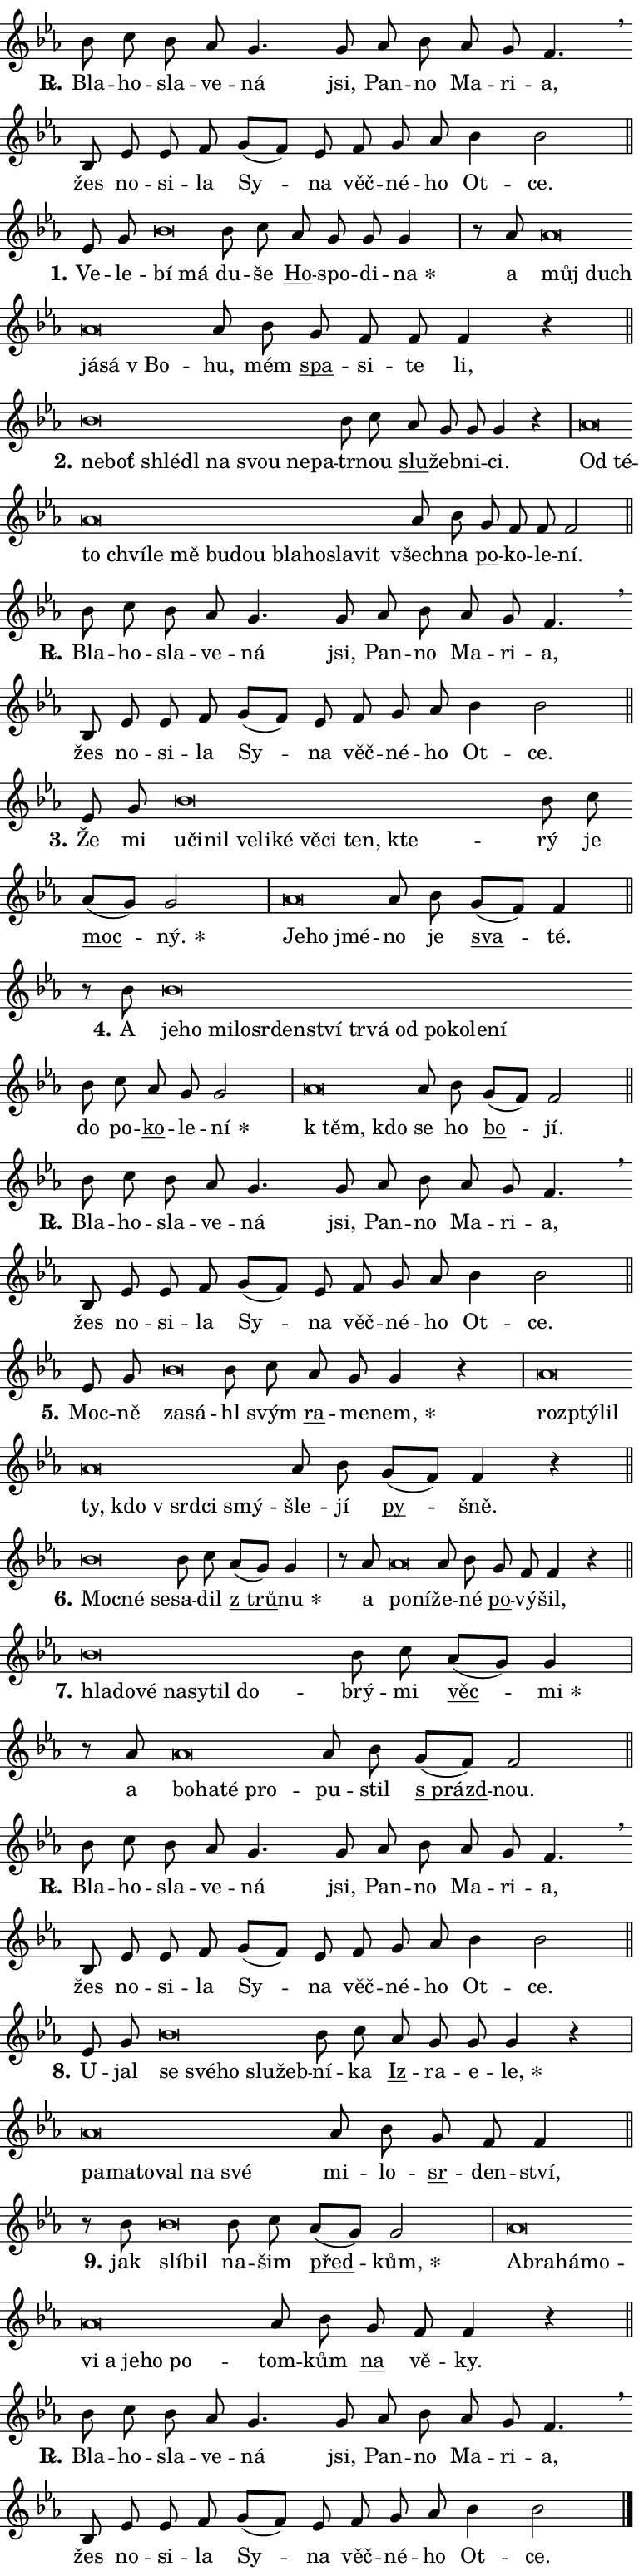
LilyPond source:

\version "2.24.0"
\header { tagline = "" }
\paper {
  indent = 0\cm
  top-margin = 0\cm
  right-margin = 0.13\cm % to fit lyric hyphens
  bottom-margin = 0\cm
  left-margin = 0\cm
  paper-width = 13\cm
  page-breaking = #ly:one-page-breaking
  system-system-spacing.basic-distance = #11
  score-system-spacing.basic-distance = #11
  ragged-last = ##f
}


%% Author: Thomas Morley
%% https://lists.gnu.org/archive/html/lilypond-user/2020-05/msg00002.html
#(define (line-position grob)
"Returns position of @var[grob} in current system:
   @code{'start}, if at first time-step
   @code{'end}, if at last time-step
   @code{'middle} otherwise
"
  (let* ((col (ly:item-get-column grob))
         (ln (ly:grob-object col 'left-neighbor))
         (rn (ly:grob-object col 'right-neighbor))
         (col-to-check-left (if (ly:grob? ln) ln col))
         (col-to-check-right (if (ly:grob? rn) rn col))
         (break-dir-left
           (and
             (ly:grob-property col-to-check-left 'non-musical #f)
             (ly:item-break-dir col-to-check-left)))
         (break-dir-right
           (and
             (ly:grob-property col-to-check-right 'non-musical #f)
             (ly:item-break-dir col-to-check-right))))
        (cond ((eqv? 1 break-dir-left) 'start)
              ((eqv? -1 break-dir-right) 'end)
              (else 'middle))))

#(define (tranparent-at-line-position vctor)
  (lambda (grob)
  "Relying on @code{line-position} select the relevant enry from @var{vctor}.
Used to determine transparency,"
    (case (line-position grob)
      ((end) (not (vector-ref vctor 0)))
      ((middle) (not (vector-ref vctor 1)))
      ((start) (not (vector-ref vctor 2))))))

noteHeadBreakVisibility =
#(define-music-function (break-visibility)(vector?)
"Makes @code{NoteHead}s transparent relying on @var{break-visibility}"
#{
  \override NoteHead.transparent =
    #(tranparent-at-line-position break-visibility)
#})

#(define delete-ledgers-for-transparent-note-heads
  (lambda (grob)
    "Reads whether a @code{NoteHead} is transparent.
If so this @code{NoteHead} is removed from @code{'note-heads} from
@var{grob}, which is supposed to be @code{LedgerLineSpanner}.
As a result ledgers are not printed for this @code{NoteHead}"
    (let* ((nhds-array (ly:grob-object grob 'note-heads))
           (nhds-list
             (if (ly:grob-array? nhds-array)
                 (ly:grob-array->list nhds-array)
                 '()))
           ;; Relies on the transparent-property being done before
           ;; Staff.LedgerLineSpanner.after-line-breaking is executed.
           ;; This is fragile ...
           (to-keep
             (remove
               (lambda (nhd)
                 (ly:grob-property nhd 'transparent #f))
               nhds-list)))
      ;; TODO find a better method to iterate over grob-arrays, similiar
      ;; to filter/remove etc for lists
      ;; For now rebuilt from scratch
      (set! (ly:grob-object grob 'note-heads)  '())
      (for-each
        (lambda (nhd)
          (ly:pointer-group-interface::add-grob grob 'note-heads nhd))
        to-keep))))

squashNotes = {
  \override NoteHead.X-extent = #'(-0.2 . 0.2)
  \override NoteHead.Y-extent = #'(-0.75 . 0)
  \override NoteHead.stencil =
    #(lambda (grob)
       (let ((pos (ly:grob-property grob 'staff-position)))
         (begin
           (if (< pos -7) (display "ERROR: Lower brevis then expected\n") (display ""))
           (if (<= pos -6) ly:text-interface::print ly:note-head::print))))
}
unSquashNotes = {
  \revert NoteHead.X-extent
  \revert NoteHead.Y-extent
  \revert NoteHead.stencil
}

hideNotes = \noteHeadBreakVisibility #begin-of-line-visible
unHideNotes = \noteHeadBreakVisibility #all-visible

% work-around for resetting accidentals
% https://lilypond.org/doc/v2.23/Documentation/notation/displaying-rhythms#unmetered-music
cadenzaMeasure = {
  \cadenzaOff
  \partial 1024 s1024
  \cadenzaOn
}

#(define-markup-command (accent layout props text) (markup?)
  "Underline accented syllable"
  (interpret-markup layout props
    #{\markup \override #'(offset . 4.3) \underline { #text }#}))

responsum = \markup \concat {
  "R" \hspace #-1.05 \path #0.1 #'((moveto 0 0.07) (lineto 0.9 0.8)) \hspace #0.05 "."
}

spaceSize = #0.6828661417322834 % exact space size for TeX Gyre Schola

\layout {
  \context {
    \Staff
    \remove "Time_signature_engraver"
    \override LedgerLineSpanner.after-line-breaking = #delete-ledgers-for-transparent-note-heads
  }
  \context {
    \Lyrics {
      \override LyricSpace.minimum-distance = \spaceSize
      \override LyricText.font-name = #"TeX Gyre Schola"
      \override LyricText.font-size = 1
      \override StanzaNumber.font-name = #"TeX Gyre Schola Bold"
      \override StanzaNumber.font-size = 1
    }
  }
  \context {
    \Score 
    \override NoteHead.text =
      #(lambda (grob) 
        (let ((pos (ly:grob-property grob 'staff-position)))
          #{\markup {
            \combine
              \halign #-0.55 \raise #(if (= pos -6) 0 0.5) \override #'(thickness . 2) \draw-line #'(3.2 . 0)
              \musicglyph "noteheads.sM1"
          }#}))
  }
}

% magnetic-lyrics.ily
%
%   written by
%     Jean Abou Samra <jean@abou-samra.fr>
%     Werner Lemberg <wl@gnu.org>
%
%   adapted by
%     Jiri Hon <jiri.hon@gmail.com>
%
% Version 2022-Apr-15

% https://www.mail-archive.com/lilypond-user@gnu.org/msg149350.html

#(define (Left_hyphen_pointer_engraver context)
   "Collect syllable-hyphen-syllable occurrences in lyrics and store
them in properties.  This engraver only looks to the left.  For
example, if the lyrics input is @code{foo -- bar}, it does the
following.

@itemize @bullet
@item
Set the @code{text} property of the @code{LyricHyphen} grob between
@q{foo} and @q{bar} to @code{foo}.

@item
Set the @code{left-hyphen} property of the @code{LyricText} grob with
text @q{foo} to the @code{LyricHyphen} grob between @q{foo} and
@q{bar}.
@end itemize

Use this auxiliary engraver in combination with the
@code{lyric-@/text::@/apply-@/magnetic-@/offset!} hook."
   (let ((hyphen #f)
         (text #f))
     (make-engraver
      (acknowledgers
       ((lyric-syllable-interface engraver grob source-engraver)
        (set! text grob)))
      (end-acknowledgers
       ((lyric-hyphen-interface engraver grob source-engraver)
        ;(when (not (grob::has-interface grob 'lyric-space-interface))
          (set! hyphen grob)));)
      ((stop-translation-timestep engraver)
       (when (and text hyphen)
         (ly:grob-set-object! text 'left-hyphen hyphen))
       (set! text #f)
       (set! hyphen #f)))))

#(define (lyric-text::apply-magnetic-offset! grob)
   "If the space between two syllables is less than the value in
property @code{LyricText@/.details@/.squash-threshold}, move the right
syllable to the left so that it gets concatenated with the left
syllable.

Use this function as a hook for
@code{LyricText@/.after-@/line-@/breaking} if the
@code{Left_@/hyphen_@/pointer_@/engraver} is active."
   (let ((hyphen (ly:grob-object grob 'left-hyphen #f)))
     (when hyphen
       (let ((left-text (ly:spanner-bound hyphen LEFT)))
         (when (grob::has-interface left-text 'lyric-syllable-interface)
           (let* ((common (ly:grob-common-refpoint grob left-text X))
                  (this-x-ext (ly:grob-extent grob common X))
                  (left-x-ext
                   (begin
                     ;; Trigger magnetism for left-text.
                     (ly:grob-property left-text 'after-line-breaking)
                     (ly:grob-extent left-text common X)))
                  ;; `delta` is the gap width between two syllables.
                  (delta (- (interval-start this-x-ext)
                            (interval-end left-x-ext)))
                  (details (ly:grob-property grob 'details))
                  (threshold (assoc-get 'squash-threshold details 0.2)))
             (when (< delta threshold)
               (let* (;; We have to manipulate the input text so that
                      ;; ligatures crossing syllable boundaries are not
                      ;; disabled.  For languages based on the Latin
                      ;; script this is essentially a beautification.
                      ;; However, for non-Western scripts it can be a
                      ;; necessity.
                      (lt (ly:grob-property left-text 'text))
                      (rt (ly:grob-property grob 'text))
                      (is-space (grob::has-interface hyphen 'lyric-space-interface))
                      (space (if is-space " " ""))
                      (extra-delta (if is-space spaceSize 0))
                      ;; Append new syllable.
                      (ltrt-space (if (and (string? lt) (string? rt))
                                (string-append lt space rt)
                                (make-concat-markup (list lt space rt))))
                      ;; Right-align `ltrt` to the right side.
                      (ltrt-space-markup (grob-interpret-markup
                               grob
                               (make-translate-markup
                                (cons (interval-length this-x-ext) 0)
                                (make-right-align-markup ltrt-space)))))
                 (begin
                   ;; Don't print `left-text`.
                   (ly:grob-set-property! left-text 'stencil #f)
                   ;; Set text and stencil (which holds all collected
                   ;; syllables so far) and shift it to the left.
                   (ly:grob-set-property! grob 'text ltrt-space)
                   (ly:grob-set-property! grob 'stencil ltrt-space-markup)
                   (ly:grob-translate-axis! grob (- (- delta extra-delta)) X))))))))))


#(define (lyric-hyphen::displace-bounds-first grob)
   ;; Make very sure this callback isn't triggered too early.
   (let ((left (ly:spanner-bound grob LEFT))
         (right (ly:spanner-bound grob RIGHT)))
     (ly:grob-property left 'after-line-breaking)
     (ly:grob-property right 'after-line-breaking)
     (ly:lyric-hyphen::print grob)))

squashThreshold = #0.4

\layout {
  \context {
    \Lyrics
    \consists #Left_hyphen_pointer_engraver
    \override LyricText.after-line-breaking =
      #lyric-text::apply-magnetic-offset!
    \override LyricHyphen.stencil = #lyric-hyphen::displace-bounds-first
    \override LyricText.details.squash-threshold = \squashThreshold
    \override LyricHyphen.minimum-distance = 0
    \override LyricHyphen.minimum-length = \squashThreshold
  }
}

squashText = \override LyricText.details.squash-threshold = 9999
unSquashText = \override LyricText.details.squash-threshold = \squashThreshold

leftText = \override LyricText.self-alignment-X = #LEFT
unLeftText = \revert LyricText.self-alignment-X

starOffset = #(lambda (grob) 
                (let ((x_offset (ly:self-alignment-interface::aligned-on-x-parent grob)))
                  (if (= x_offset 0) 0 (+ x_offset 1.2))))

star = #(define-music-function (syllable)(string?)
"Append star separator at the end of a syllable"
#{
  \once \override LyricText.X-offset = #starOffset
  \lyricmode { \markup {
    #syllable
    \override #'((font-name . "TeX Gyre Schola Bold")) \hspace #0.2 \lower #0.65 \larger "*"
  } }
#})

starAccent = #(define-music-function (syllable)(string?)
"Append star separator at the end of a syllable and make accent"
#{
  \once \override LyricText.X-offset = #starOffset
  \lyricmode { \markup {
    \accent #syllable
    \override #'((font-name . "TeX Gyre Schola Bold")) \hspace #0.2 \lower #0.65 \larger "*"
  } }
#})

breath = #(define-music-function (syllable)(string?)
"Append breathing indicator at the end of a syllable"
#{
  \lyricmode { \markup { #syllable "+" } }
#})

optionalBreath = #(define-music-function (syllable)(string?)
"Append optional breathing indicator at the end of a syllable"
#{
  \lyricmode { \markup { #syllable "(+)" } }
#})


\score {
    <<
        \new Voice = "melody" { \cadenzaOn \key es \major \relative { bes'8 c bes as g4. \bar "" g8 as bes \bar "" as g f4. \breathe \bar "" bes,8 es es f \bar "" g[( f)] es \bar "" f g as \bar "" bes4 bes2 \cadenzaMeasure \bar "||" \break } }
        \new Lyrics \lyricsto "melody" { \lyricmode { \set stanza = \responsum
Bla -- ho -- sla -- ve -- ná jsi, Pan -- no Ma -- ri -- a, žes no -- si -- la Sy -- na věč -- né -- ho Ot -- ce. } }
    >>
    \layout {}
}

\score {
    <<
        \new Voice = "melody" { \cadenzaOn \key es \major \relative { es'8 g \bar "" \squashNotes bes\breve*1/16 \hideNotes \breve*1/16 \bar "" \unHideNotes \unSquashNotes bes8 c \bar "" as g g g4 \cadenzaMeasure \bar "|" r8 as8 \squashNotes as\breve*1/16 \hideNotes \breve*1/16 \bar "" \breve*1/16 \bar "" \breve*1/16 \breve*1/16 \bar "" \unHideNotes \unSquashNotes as8 bes \bar "" g f f f4 r \cadenzaMeasure \bar "||" \break } }
        \new Lyrics \lyricsto "melody" { \lyricmode { \set stanza = "1."
Ve -- le -- \leftText bí \squashText má \unLeftText \unSquashText du -- še \markup \accent Ho -- spo -- di -- \star na a \leftText můj \squashText duch já -- sá "v Bo" -- \unLeftText \unSquashText hu, mém \markup \accent spa -- si -- te li, } }
    >>
    \layout {}
}

\score {
    <<
        \new Voice = "melody" { \cadenzaOn \key es \major \relative { \squashNotes bes'\breve*1/16 \hideNotes \breve*1/16 \bar "" \breve*1/16 \bar "" \breve*1/16 \bar "" \breve*1/16 \bar "" \breve*1/16 \bar "" \breve*1/16 \breve*1/16 \bar "" \unHideNotes \unSquashNotes bes8 c \bar "" as g g g4 r \cadenzaMeasure \bar "|" \squashNotes as\breve*1/16 \hideNotes \breve*1/16 \bar "" \breve*1/16 \bar "" \breve*1/16 \bar "" \breve*1/16 \bar "" \breve*1/16 \bar "" \breve*1/16 \bar "" \breve*1/16 \bar "" \breve*1/16 \bar "" \breve*1/16 \bar "" \breve*1/16 \breve*1/16 \bar "" \unHideNotes \unSquashNotes as8 bes \bar "" g f f f2 \cadenzaMeasure \bar "||" \break } }
        \new Lyrics \lyricsto "melody" { \lyricmode { \set stanza = "2."
\leftText ne -- \squashText boť shlé -- dl na svou ne -- pa -- \unLeftText \unSquashText tr -- nou \markup \accent slu -- žeb -- ni -- ci.
\leftText Od \squashText té -- to chví -- le mě bu -- dou bla -- ho -- sla -- vit \unLeftText \unSquashText všech -- na \markup \accent po -- ko -- le -- ní. } }
    >>
    \layout {}
}

\score {
    <<
        \new Voice = "melody" { \cadenzaOn \key es \major \relative { bes'8 c bes as g4. \bar "" g8 as bes \bar "" as g f4. \breathe \bar "" bes,8 es es f \bar "" g[( f)] es \bar "" f g as \bar "" bes4 bes2 \cadenzaMeasure \bar "||" \break } }
        \new Lyrics \lyricsto "melody" { \lyricmode { \set stanza = \responsum
Bla -- ho -- sla -- ve -- ná jsi, Pan -- no Ma -- ri -- a, žes no -- si -- la Sy -- na věč -- né -- ho Ot -- ce. } }
    >>
    \layout {}
}

\score {
    <<
        \new Voice = "melody" { \cadenzaOn \key es \major \relative { es'8 g \bar "" \squashNotes bes\breve*1/16 \hideNotes \breve*1/16 \bar "" \breve*1/16 \bar "" \breve*1/16 \bar "" \breve*1/16 \bar "" \breve*1/16 \bar "" \breve*1/16 \bar "" \breve*1/16 \bar "" \breve*1/16 \breve*1/16 \bar "" \unHideNotes \unSquashNotes bes8 c \bar "" as[( g)] g2 \cadenzaMeasure \bar "|" \squashNotes as\breve*1/16 \hideNotes \breve*1/16 \breve*1/16 \bar "" \unHideNotes \unSquashNotes as8 bes \bar "" g[( f)] f4 \cadenzaMeasure \bar "||" \break } }
        \new Lyrics \lyricsto "melody" { \lyricmode { \set stanza = "3."
Že mi \leftText u -- \squashText či -- nil ve -- li -- ké vě -- ci ten, kte -- \unLeftText \unSquashText rý je \markup \accent moc -- \star ný. \leftText Je -- \squashText ho jmé -- \unLeftText \unSquashText no je \markup \accent sva -- té. } }
    >>
    \layout {}
}

\score {
    <<
        \new Voice = "melody" { \cadenzaOn \key es \major \relative { r8 bes' \squashNotes bes\breve*1/16 \hideNotes \breve*1/16 \bar "" \breve*1/16 \bar "" \breve*1/16 \bar "" \breve*1/16 \bar "" \breve*1/16 \bar "" \breve*1/16 \bar "" \breve*1/16 \bar "" \breve*1/16 \bar "" \breve*1/16 \bar "" \breve*1/16 \bar "" \breve*1/16 \bar "" \breve*1/16 \breve*1/16 \bar "" \unHideNotes \unSquashNotes bes8 c \bar "" as g g2 \cadenzaMeasure \bar "|" \squashNotes as\breve*1/16 \hideNotes \breve*1/16 \bar "" \unHideNotes \unSquashNotes as8 bes \bar "" g[( f)] f2 \cadenzaMeasure \bar "||" \break } }
        \new Lyrics \lyricsto "melody" { \lyricmode { \set stanza = "4."
A \leftText je -- \squashText ho mi -- lo -- sr -- den -- ství tr -- vá od po -- ko -- le -- ní \unLeftText \unSquashText do po -- \markup \accent ko -- le -- \star ní \leftText "k těm," \squashText kdo \unLeftText \unSquashText se ho \markup \accent bo -- jí. } }
    >>
    \layout {}
}

\score {
    <<
        \new Voice = "melody" { \cadenzaOn \key es \major \relative { bes'8 c bes as g4. \bar "" g8 as bes \bar "" as g f4. \breathe \bar "" bes,8 es es f \bar "" g[( f)] es \bar "" f g as \bar "" bes4 bes2 \cadenzaMeasure \bar "||" \break } }
        \new Lyrics \lyricsto "melody" { \lyricmode { \set stanza = \responsum
Bla -- ho -- sla -- ve -- ná jsi, Pan -- no Ma -- ri -- a, žes no -- si -- la Sy -- na věč -- né -- ho Ot -- ce. } }
    >>
    \layout {}
}

\score {
    <<
        \new Voice = "melody" { \cadenzaOn \key es \major \relative { es'8 g \bar "" \squashNotes bes\breve*1/16 \hideNotes \breve*1/16 \bar "" \unHideNotes \unSquashNotes bes8 c \bar "" as g g4 r \cadenzaMeasure \bar "|" \squashNotes as\breve*1/16 \hideNotes \breve*1/16 \bar "" \breve*1/16 \bar "" \breve*1/16 \bar "" \breve*1/16 \bar "" \breve*1/16 \bar "" \breve*1/16 \breve*1/16 \bar "" \unHideNotes \unSquashNotes as8 bes \bar "" g[( f)] f4 r \cadenzaMeasure \bar "||" \break } }
        \new Lyrics \lyricsto "melody" { \lyricmode { \set stanza = "5."
Moc -- ně \leftText za -- \squashText sá -- \unLeftText \unSquashText hl svým \markup \accent ra -- me -- \star nem, \leftText roz -- \squashText ptý -- lil ty, kdo "v srd" -- ci smý -- \unLeftText \unSquashText šle -- jí \markup \accent py -- šně. } }
    >>
    \layout {}
}

\score {
    <<
        \new Voice = "melody" { \cadenzaOn \key es \major \relative { \squashNotes bes'\breve*1/16 \hideNotes \breve*1/16 \breve*1/16 \bar "" \unHideNotes \unSquashNotes bes8 c \bar "" as[( g)] g4 \cadenzaMeasure \bar "|" r8 as8 \squashNotes as\breve*1/16 \hideNotes \breve*1/16 \bar "" \unHideNotes \unSquashNotes as8 bes \bar "" g f f4 r \cadenzaMeasure \bar "||" \break } }
        \new Lyrics \lyricsto "melody" { \lyricmode { \set stanza = "6."
\leftText Moc -- \squashText né se -- \unLeftText \unSquashText sa -- dil \markup \accent "z trů" -- \star nu a \leftText po -- \squashText ní -- \unLeftText \unSquashText že -- né \markup \accent po -- vý -- šil, } }
    >>
    \layout {}
}

\score {
    <<
        \new Voice = "melody" { \cadenzaOn \key es \major \relative { \squashNotes bes'\breve*1/16 \hideNotes \breve*1/16 \bar "" \breve*1/16 \bar "" \breve*1/16 \bar "" \breve*1/16 \bar "" \breve*1/16 \breve*1/16 \bar "" \unHideNotes \unSquashNotes bes8 c \bar "" as[( g)] g4 \cadenzaMeasure \bar "|" r8 as8 \squashNotes as\breve*1/16 \hideNotes \breve*1/16 \bar "" \breve*1/16 \breve*1/16 \bar "" \unHideNotes \unSquashNotes as8 bes \bar "" g[( f)] f2 \cadenzaMeasure \bar "||" \break } }
        \new Lyrics \lyricsto "melody" { \lyricmode { \set stanza = "7."
\leftText hla -- \squashText do -- vé na -- sy -- til do -- \unLeftText \unSquashText brý -- mi \markup \accent věc -- \star mi a \leftText bo -- \squashText ha -- té pro -- \unLeftText \unSquashText pu -- stil \markup \accent "s prázd" -- nou. } }
    >>
    \layout {}
}

\score {
    <<
        \new Voice = "melody" { \cadenzaOn \key es \major \relative { bes'8 c bes as g4. \bar "" g8 as bes \bar "" as g f4. \breathe \bar "" bes,8 es es f \bar "" g[( f)] es \bar "" f g as \bar "" bes4 bes2 \cadenzaMeasure \bar "||" \break } }
        \new Lyrics \lyricsto "melody" { \lyricmode { \set stanza = \responsum
Bla -- ho -- sla -- ve -- ná jsi, Pan -- no Ma -- ri -- a, žes no -- si -- la Sy -- na věč -- né -- ho Ot -- ce. } }
    >>
    \layout {}
}

\score {
    <<
        \new Voice = "melody" { \cadenzaOn \key es \major \relative { es'8 g \bar "" \squashNotes bes\breve*1/16 \hideNotes \breve*1/16 \bar "" \breve*1/16 \bar "" \breve*1/16 \breve*1/16 \bar "" \unHideNotes \unSquashNotes bes8 c \bar "" as g g g4 r \cadenzaMeasure \bar "|" \squashNotes as\breve*1/16 \hideNotes \breve*1/16 \bar "" \breve*1/16 \bar "" \breve*1/16 \bar "" \breve*1/16 \breve*1/16 \bar "" \unHideNotes \unSquashNotes as8 bes \bar "" g f f4 \cadenzaMeasure \bar "||" \break } }
        \new Lyrics \lyricsto "melody" { \lyricmode { \set stanza = "8."
U -- jal \leftText se \squashText své -- ho slu -- žeb -- \unLeftText \unSquashText ní -- ka \markup \accent Iz -- ra -- e -- \star le, \leftText pa -- \squashText ma -- to -- val na své \unLeftText \unSquashText mi -- lo -- \markup \accent sr -- den -- ství, } }
    >>
    \layout {}
}

\score {
    <<
        \new Voice = "melody" { \cadenzaOn \key es \major \relative { r8 bes' \squashNotes bes\breve*1/16 \hideNotes \breve*1/16 \bar "" \unHideNotes \unSquashNotes bes8 c \bar "" as[( g)] g2 \cadenzaMeasure \bar "|" \squashNotes as\breve*1/16 \hideNotes \breve*1/16 \bar "" \breve*1/16 \bar "" \breve*1/16 \bar "" \breve*1/16 \bar "" \breve*1/16 \bar "" \breve*1/16 \bar "" \breve*1/16 \breve*1/16 \bar "" \unHideNotes \unSquashNotes as8 bes \bar "" g f f4 r \cadenzaMeasure \bar "||" \break } }
        \new Lyrics \lyricsto "melody" { \lyricmode { \set stanza = "9."
jak \leftText slí -- \squashText bil \unLeftText \unSquashText na -- šim \markup \accent před -- \star kům, \leftText Ab -- \squashText ra -- há -- mo -- vi a je -- ho po -- \unLeftText \unSquashText tom -- kům \markup \accent na vě -- ky. } }
    >>
    \layout {}
}

\score {
    <<
        \new Voice = "melody" { \cadenzaOn \key es \major \relative { bes'8 c bes as g4. \bar "" g8 as bes \bar "" as g f4. \breathe \bar "" bes,8 es es f \bar "" g[( f)] es \bar "" f g as \bar "" bes4 bes2 \cadenzaMeasure \bar "||" \break } \bar "|." }
        \new Lyrics \lyricsto "melody" { \lyricmode { \set stanza = \responsum
Bla -- ho -- sla -- ve -- ná jsi, Pan -- no Ma -- ri -- a, žes no -- si -- la Sy -- na věč -- né -- ho Ot -- ce. } }
    >>
    \layout {}
}
